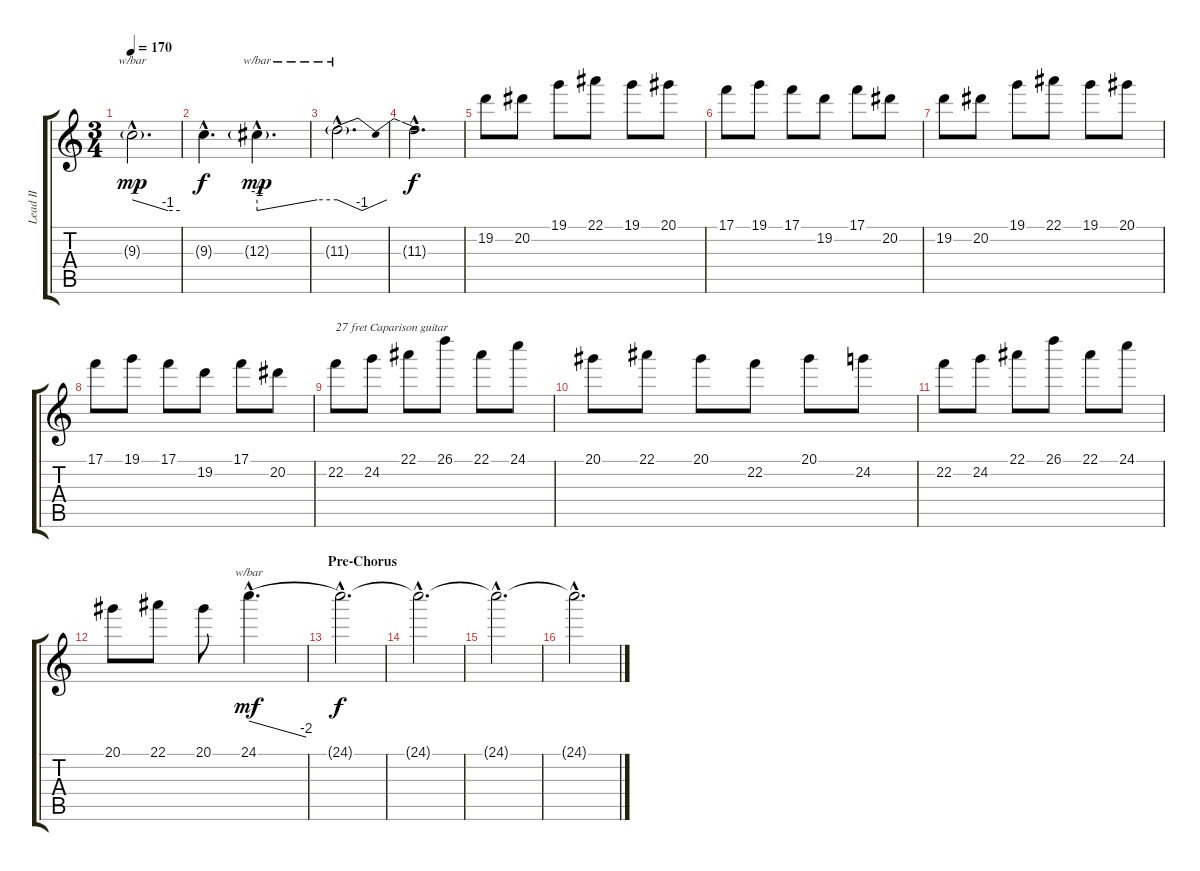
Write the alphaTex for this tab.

\track ("Lead II" "Lead II") {instrument overdrivenguitar}
\staff {score tabs}
\tuning (C4 G3 Eb3 Bb2 F2 C2) {hide}
\ts (3 4)
\tempo 170
\clef g2
\ks c
9.3{g hac}.2{d tbe (custom default 0 0 45 -4 60 -4) dy mp} |
9.3{hac t}.4{d dy f} 12.3{g hac}.4{d tbe (custom default 0 -4 45 0 60 0) dy mp} |
11.3{g hac}.2{d tbe (dip default 0 0 30 -4 60 0)} |
11.3{hac t}.2{d dy f} |
19.2.8 20.2.8 19.1.8 22.1.8 19.1.8 20.1.8 |
17.1.8 19.1.8 17.1.8 19.2.8 17.1.8 20.2.8 |
19.2.8 20.2.8 19.1.8 22.1.8 19.1.8 20.1.8 |
17.1.8 19.1.8 17.1.8 19.2.8 17.1.8 20.2.8 |
22.2.8{txt "27 fret Caparison guitar"} 24.2.8 22.1.8 26.1.8 22.1.8 24.1.8 |
20.1.8 22.1.8 20.1.8 22.2.8 20.1.8 24.2.8 |
22.2.8 24.2.8 22.1.8 26.1.8 22.1.8 24.1.8 |
20.1.8 22.1.8 20.1.8 24.1{hac}.4{d tbe (dive default 0 0 60 -8) dy mf} |
\section ("" "Pre-Chorus")
24.1{hac t}.2{d dy f} |
24.1{hac t}.2{d} |
24.1{hac t}.2{d} |
24.1{hac t}.2{d}
